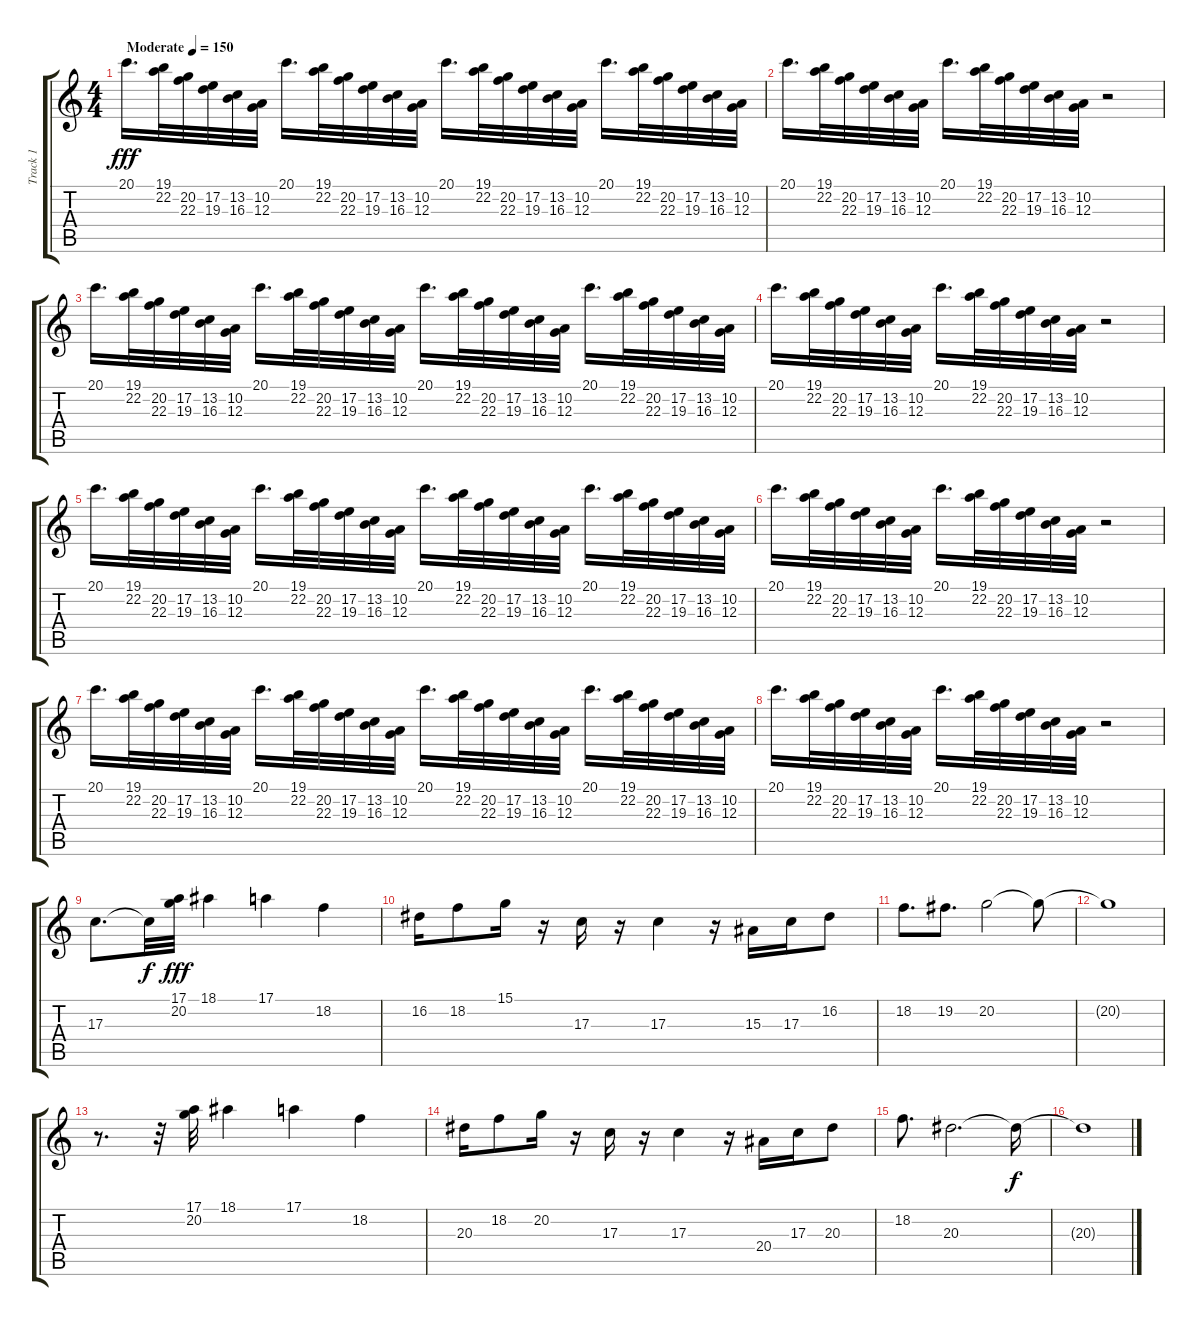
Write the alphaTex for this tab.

\track ("Track 1" "Track 1") {instrument lead1square}
\staff {score tabs}
\tuning (E4 B3 G3 D3 A2 E2) {hide}
\ts (4 4)
\tempo (150 "Moderate")
\clef g2
\ks c
20.1.16{d dy fff instrument lead1square} (19.1 22.2).32 (20.2 22.3).32 (17.2 19.3).32 (13.2 16.3).32 (10.2 12.3).32 20.1.16{d volume 14} (19.1 22.2).32 (20.2 22.3).32 (17.2 19.3).32{volume 12} (13.2 16.3).32 (10.2 12.3).32 20.1.16{d volume 11} (19.1 22.2).32 (20.2 22.3).32 (17.2 19.3).32{volume 10} (13.2 16.3).32 (10.2 12.3).32 20.1.16{d volume 9} (19.1 22.2).32 (20.2 22.3).32 (17.2 19.3).32{volume 8} (13.2 16.3).32 (10.2 12.3).32 |
20.1.16{d volume 6} (19.1 22.2).32 (20.2 22.3).32 (17.2 19.3).32{volume 5} (13.2 16.3).32 (10.2 12.3).32 20.1.16{d volume 4} (19.1 22.2).32 (20.2 22.3).32 (17.2 19.3).32{volume 2} (13.2 16.3).32 (10.2 12.3).32 r.2 |
20.1.16{d volume 16} (19.1 22.2).32 (20.2 22.3).32 (17.2 19.3).32 (13.2 16.3).32 (10.2 12.3).32 20.1.16{d volume 14} (19.1 22.2).32 (20.2 22.3).32 (17.2 19.3).32{volume 12} (13.2 16.3).32 (10.2 12.3).32 20.1.16{d volume 11} (19.1 22.2).32 (20.2 22.3).32 (17.2 19.3).32{volume 10} (13.2 16.3).32 (10.2 12.3).32 20.1.16{d volume 9} (19.1 22.2).32 (20.2 22.3).32 (17.2 19.3).32{volume 8} (13.2 16.3).32 (10.2 12.3).32 |
20.1.16{d volume 6} (19.1 22.2).32 (20.2 22.3).32 (17.2 19.3).32{volume 5} (13.2 16.3).32 (10.2 12.3).32 20.1.16{d volume 4} (19.1 22.2).32 (20.2 22.3).32 (17.2 19.3).32{volume 2} (13.2 16.3).32 (10.2 12.3).32 r.2 |
20.1.16{d volume 16} (19.1 22.2).32 (20.2 22.3).32 (17.2 19.3).32 (13.2 16.3).32 (10.2 12.3).32 20.1.16{d volume 14} (19.1 22.2).32 (20.2 22.3).32 (17.2 19.3).32{volume 12} (13.2 16.3).32 (10.2 12.3).32 20.1.16{d volume 11} (19.1 22.2).32 (20.2 22.3).32 (17.2 19.3).32{volume 10} (13.2 16.3).32 (10.2 12.3).32 20.1.16{d volume 9} (19.1 22.2).32 (20.2 22.3).32 (17.2 19.3).32{volume 8} (13.2 16.3).32 (10.2 12.3).32 |
20.1.16{d volume 6} (19.1 22.2).32 (20.2 22.3).32 (17.2 19.3).32{volume 5} (13.2 16.3).32 (10.2 12.3).32 20.1.16{d volume 4} (19.1 22.2).32 (20.2 22.3).32 (17.2 19.3).32{volume 2} (13.2 16.3).32 (10.2 12.3).32 r.2 |
20.1.16{d volume 16} (19.1 22.2).32 (20.2 22.3).32 (17.2 19.3).32 (13.2 16.3).32 (10.2 12.3).32 20.1.16{d volume 14} (19.1 22.2).32 (20.2 22.3).32 (17.2 19.3).32{volume 12} (13.2 16.3).32 (10.2 12.3).32 20.1.16{d volume 11} (19.1 22.2).32 (20.2 22.3).32 (17.2 19.3).32{volume 10} (13.2 16.3).32 (10.2 12.3).32 20.1.16{d volume 9} (19.1 22.2).32 (20.2 22.3).32 (17.2 19.3).32{volume 8} (13.2 16.3).32 (10.2 12.3).32 |
20.1.16{d volume 6} (19.1 22.2).32 (20.2 22.3).32 (17.2 19.3).32{volume 5} (13.2 16.3).32 (10.2 12.3).32 20.1.16{d volume 4} (19.1 22.2).32 (20.2 22.3).32 (17.2 19.3).32{volume 2} (13.2 16.3).32 (10.2 12.3).32 r.2 |
17.3.8{d volume 16} 17.3{t}.32{dy f} (17.1 20.2).32{dy fff} 18.1.4 17.1.4 18.2.4 |
16.2.16 18.2.8 15.1.16 r.16 17.3.16 r.16 17.3.4 r.16 15.3.16 17.3.16 16.2.8 |
18.2.8{d} 19.2.8{d} 20.2.2 20.2{t}.8 |
20.2{t}.1 |
r.8{d} r.32 (17.1 20.2).32 18.1.4 17.1.4 18.2.4 |
20.3.16 18.2.8 20.2.16 r.16 17.3.16 r.16 17.3.4 r.16 20.4.16 17.3.16 20.3.8 |
18.2.8{d} 20.3.2{d} 20.3{t}.16{dy f} |
20.3{t}.1
